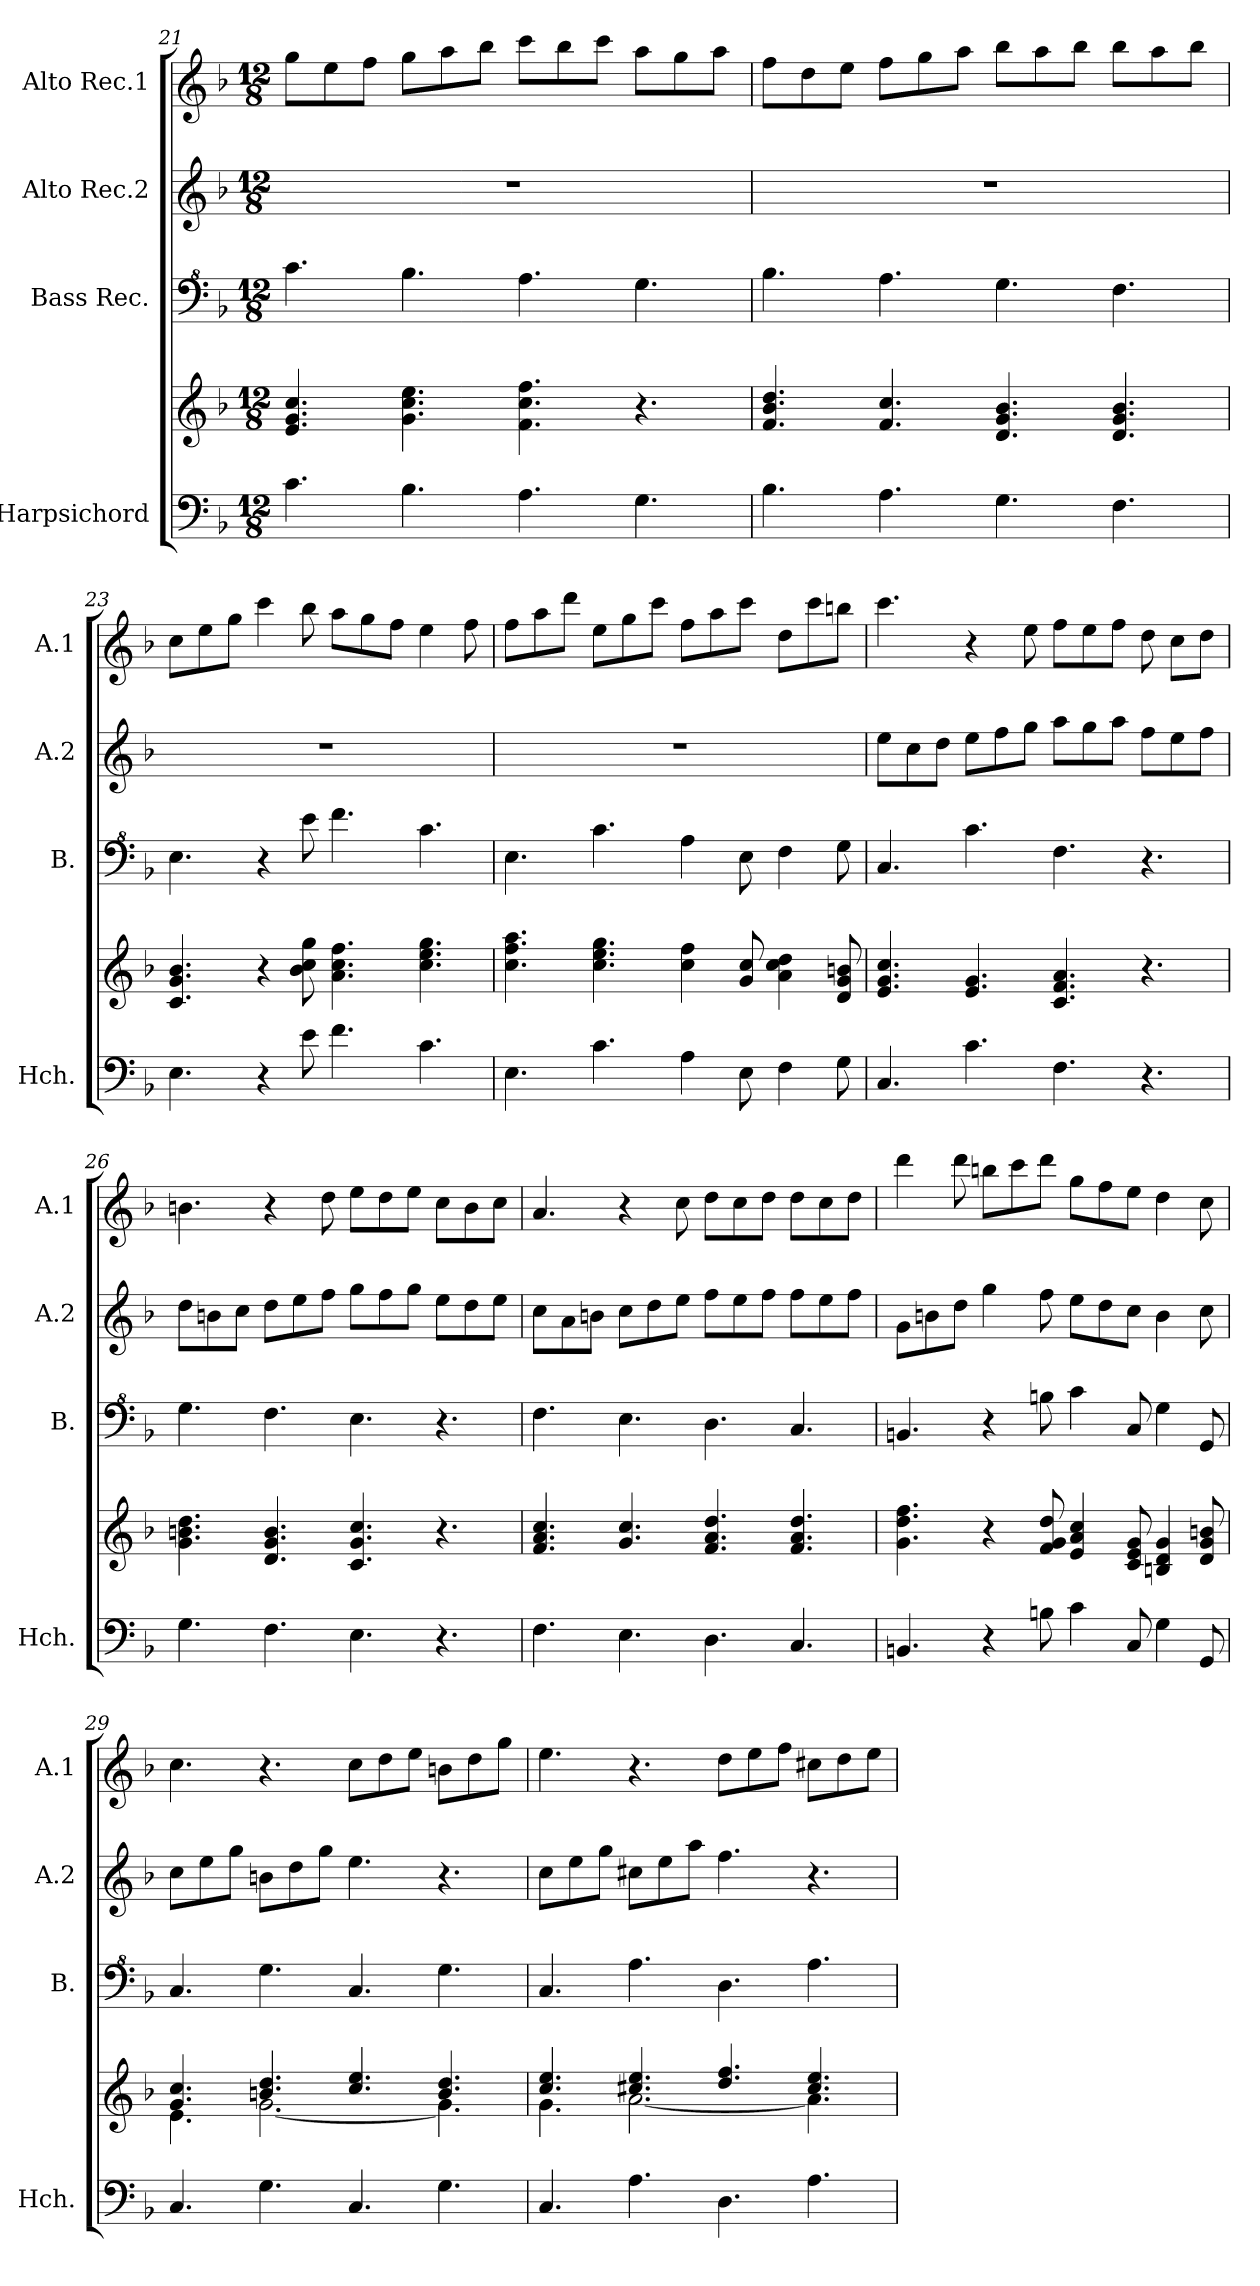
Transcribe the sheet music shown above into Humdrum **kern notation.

**kern	**kern	**kern	**kern	**kern
*part4	*part4	*part3	*part2	*part1
*staff5	*staff4	*staff3	*staff2	*staff1
*I"Harpsichord	*	*I"Bass Rec.	*I"Alto Rec.2	*I"Alto Rec.1
*I'Hch.	*	*I'B.	*I'A.2	*I'A.1
*clefF4	*clefG2	*clefF^4	*clefG2	*clefG2
*k[b-]	*k[b-]	*k[b-]	*k[b-]	*k[b-]
*M12/8	*M12/8	*M12/8	*M12/8	*M12/8
=21	=21	=21	=21	=21
4.c\	4.e/ 4.g/ 4.cc/	4.cc\	1.r	8gg\L
.	.	.	.	8ee\
.	.	.	.	8ff\J
4.B-\	4.g\ 4.cc\ 4.ee\	4.b-\	.	8gg\L
.	.	.	.	8aa\
.	.	.	.	8bb-\J
4.A\	4.f\ 4.cc\ 4.ff\	4.a\	.	8ccc\L
.	.	.	.	8bb-\
.	.	.	.	8ccc\J
4.G\	4.r	4.g\	.	8aa\L
.	.	.	.	8gg\
.	.	.	.	8aa\J
=22	=22	=22	=22	=22
4.B-\	4.f/ 4.b-/ 4.dd/	4.b-\	1.r	8ff\L
.	.	.	.	8dd\
.	.	.	.	8ee\J
4.A\	4.f/ 4.cc/	4.a\	.	8ff\L
.	.	.	.	8gg\
.	.	.	.	8aa\J
4.G\	4.d/ 4.g/ 4.b-/	4.g\	.	8bb-\L
.	.	.	.	8aa\
.	.	.	.	8bb-\J
4.F\	4.d/ 4.g/ 4.b-/	4.f\	.	8bb-\L
.	.	.	.	8aa\
.	.	.	.	8bb-\J
=23	=23	=23	=23	=23
4.E\	4.c/ 4.g/ 4.b-/	4.e\	1.r	8cc\L
.	.	.	.	8ee\
.	.	.	.	8gg\J
4r	4r	4r	.	4ccc\
8e\	8b-\ 8cc\ 8gg\	8ee\	.	8bb-\
4.f\	4.a\ 4.cc\ 4.ff\	4.ff\	.	8aa\L
.	.	.	.	8gg\
.	.	.	.	8ff\J
4.c\	4.cc\ 4.ee\ 4.gg\	4.cc\	.	4ee\
.	.	.	.	8ff\
=24	=24	=24	=24	=24
4.E\	4.cc\ 4.ff\ 4.aa\	4.e\	1.r	8ff\L
.	.	.	.	8aa\
.	.	.	.	8ddd\J
4.c\	4.cc\ 4.ee\ 4.gg\	4.cc\	.	8ee\L
.	.	.	.	8gg\
.	.	.	.	8ccc\J
4A\	4cc\ 4ff\	4a\	.	8ff\L
.	.	.	.	8aa\
8E\	8g/ 8cc/	8e\	.	8ccc\J
4F\	4a\ 4cc\ 4dd\	4f\	.	8dd\L
.	.	.	.	8ccc\
8G\	8d/ 8g/ 8bn/	8g\	.	8bbn\J
!!LO:LB:g=z
=25	=25	=25	=25	=25
4.C/	4.e/ 4.g/ 4.cc/	4.c/	8ee\L	4.ccc\
.	.	.	8cc\	.
.	.	.	8dd\J	.
4.c\	4.e/ 4.g/	4.cc\	8ee\L	4r
.	.	.	8ff\	.
.	.	.	8gg\J	8ee\
4.F\	4.c/ 4.f/ 4.a/	4.f\	8aa\L	8ff\L
.	.	.	8gg\	8ee\
.	.	.	8aa\J	8ff\J
4.r	4.r	4.r	8ff\L	8dd\
.	.	.	8ee\	8cc\L
.	.	.	8ff\J	8dd\J
=26	=26	=26	=26	=26
4.G\	4.g\ 4.bn\ 4.dd\	4.g\	8dd\L	4.bn\
.	.	.	8bn\	.
.	.	.	8cc\J	.
4.F\	4.d/ 4.g/ 4.b/	4.f\	8dd\L	4r
.	.	.	8ee\	.
.	.	.	8ff\J	8dd\
4.E\	4.c/ 4.g/ 4.cc/	4.e\	8gg\L	8ee\L
.	.	.	8ff\	8dd\
.	.	.	8gg\J	8ee\J
4.r	4.r	4.r	8ee\L	8cc\L
.	.	.	8dd\	8b\
.	.	.	8ee\J	8cc\J
=27	=27	=27	=27	=27
4.F\	4.f/ 4.a/ 4.cc/	4.f\	8cc\L	4.a/
.	.	.	8a\	.
.	.	.	8bn\J	.
4.E\	4.g/ 4.cc/	4.e\	8cc\L	4r
.	.	.	8dd\	.
.	.	.	8ee\J	8cc\
4.D\	4.f/ 4.a/ 4.dd/	4.d\	8ff\L	8dd\L
.	.	.	8ee\	8cc\
.	.	.	8ff\J	8dd\J
4.C/	4.f/ 4.a/ 4.dd/	4.c/	8ff\L	8dd\L
.	.	.	8ee\	8cc\
.	.	.	8ff\J	8dd\J
=28	=28	=28	=28	=28
4.BBn/	4.g\ 4.dd\ 4.ff\	4.Bn/	8g\L	4ddd\
.	.	.	8bn\	.
.	.	.	8dd\J	8ddd\
4r	4r	4r	4gg\	8bbn\L
.	.	.	.	8ccc\
8Bn\	8f/ 8g/ 8dd/	8bn\	8ff\	8ddd\J
4c\	4e/ 4a/ 4cc/	4cc\	8ee\L	8gg\L
.	.	.	8dd\	8ff\
8C/	8c/ 8e/ 8g/	8c/	8cc\J	8ee\J
4G\	4Bn/ 4d/ 4g/	4g\	4b\	4dd\
8GG/	8d/ 8g/ 8bn/	8G/	8cc\	8cc\
=29	=29	=29	=29	=29
*	*^	*	*	*
4.C/	4.g/ 4.cc/	4.e\	4.c/	8cc\L	4.cc\
.	.	.	.	8ee\	.
.	.	.	.	8gg\J	.
4.G\	4.bn/ 4.dd/	[2.g\	4.g\	8bn\L	4.r
.	.	.	.	8dd\	.
.	.	.	.	8gg\J	.
4.C/	4.cc/ 4.ee/	.	4.c/	4.ee\	8cc\L
.	.	.	.	.	8dd\
.	.	.	.	.	8ee\J
4.G\	4.b/ 4.dd/	4.g\]	4.g\	4.r	8bn\L
.	.	.	.	.	8dd\
.	.	.	.	.	8gg\J
=30	=30	=30	=30	=30	=30
4.C/	4.cc/ 4.ee/	4.g\	4.c/	8cc\L	4.ee\
.	.	.	.	8ee\	.
.	.	.	.	8gg\J	.
4.A\	4.cc#X/ 4.ee/	[2.a\	4.a\	8cc#X\L	4.r
.	.	.	.	8ee\	.
.	.	.	.	8aa\J	.
4.D\	4.dd/ 4.ff/	.	4.d\	4.ff\	8dd\L
.	.	.	.	.	8ee\
.	.	.	.	.	8ff\J
4.A\	4.cc#/ 4.ee/	4.a\]	4.a\	4.r	8cc#X\L
.	.	.	.	.	8dd\
.	.	.	.	.	8ee\J
*	*v	*v	*	*	*
=	=	=	=	=
*-	*-	*-	*-	*-
